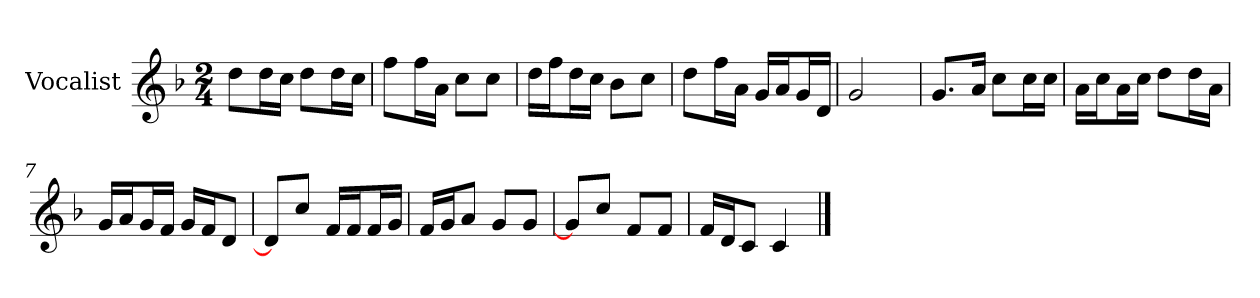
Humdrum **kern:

**kern
*part1
*staff1
*I"Vocalist
*k[b-]
*F:
*M2/4
=
8ddL
16ddL
16ccJJ
8ddL
16ddL
16ccJJ
=1
8ffL
16ffL
16aJJ
8ccL
8ccJ
=2
16ddLL
16ffJ
16ddL
16ccJJ
8b-L
8ccJ
=3
8ddL
16ffL
16aJJ
16gLL
16aJ
16gL
16dJJ
=4
2g
=5
8.gL
16aJk
8ccL
16ccL
16ccJJ
=6
16aLL
16ccJ
16aL
16ccJJ
8ddL
16ddL
16aJJ
=7
16gLL
16aJ
16gL
16fJJ
16gLL
16fJ
8dJ
=8
8dL]
8ccJ
16fLL
16fJ
16fL
16gJJ
=9
16fLL
16gJ
8aJ
8gL
8gJ
=10
8gL]
8ccJ
8fL
8fJ
=11
16fLL
16dJ
8cJ
4c
==
*-
